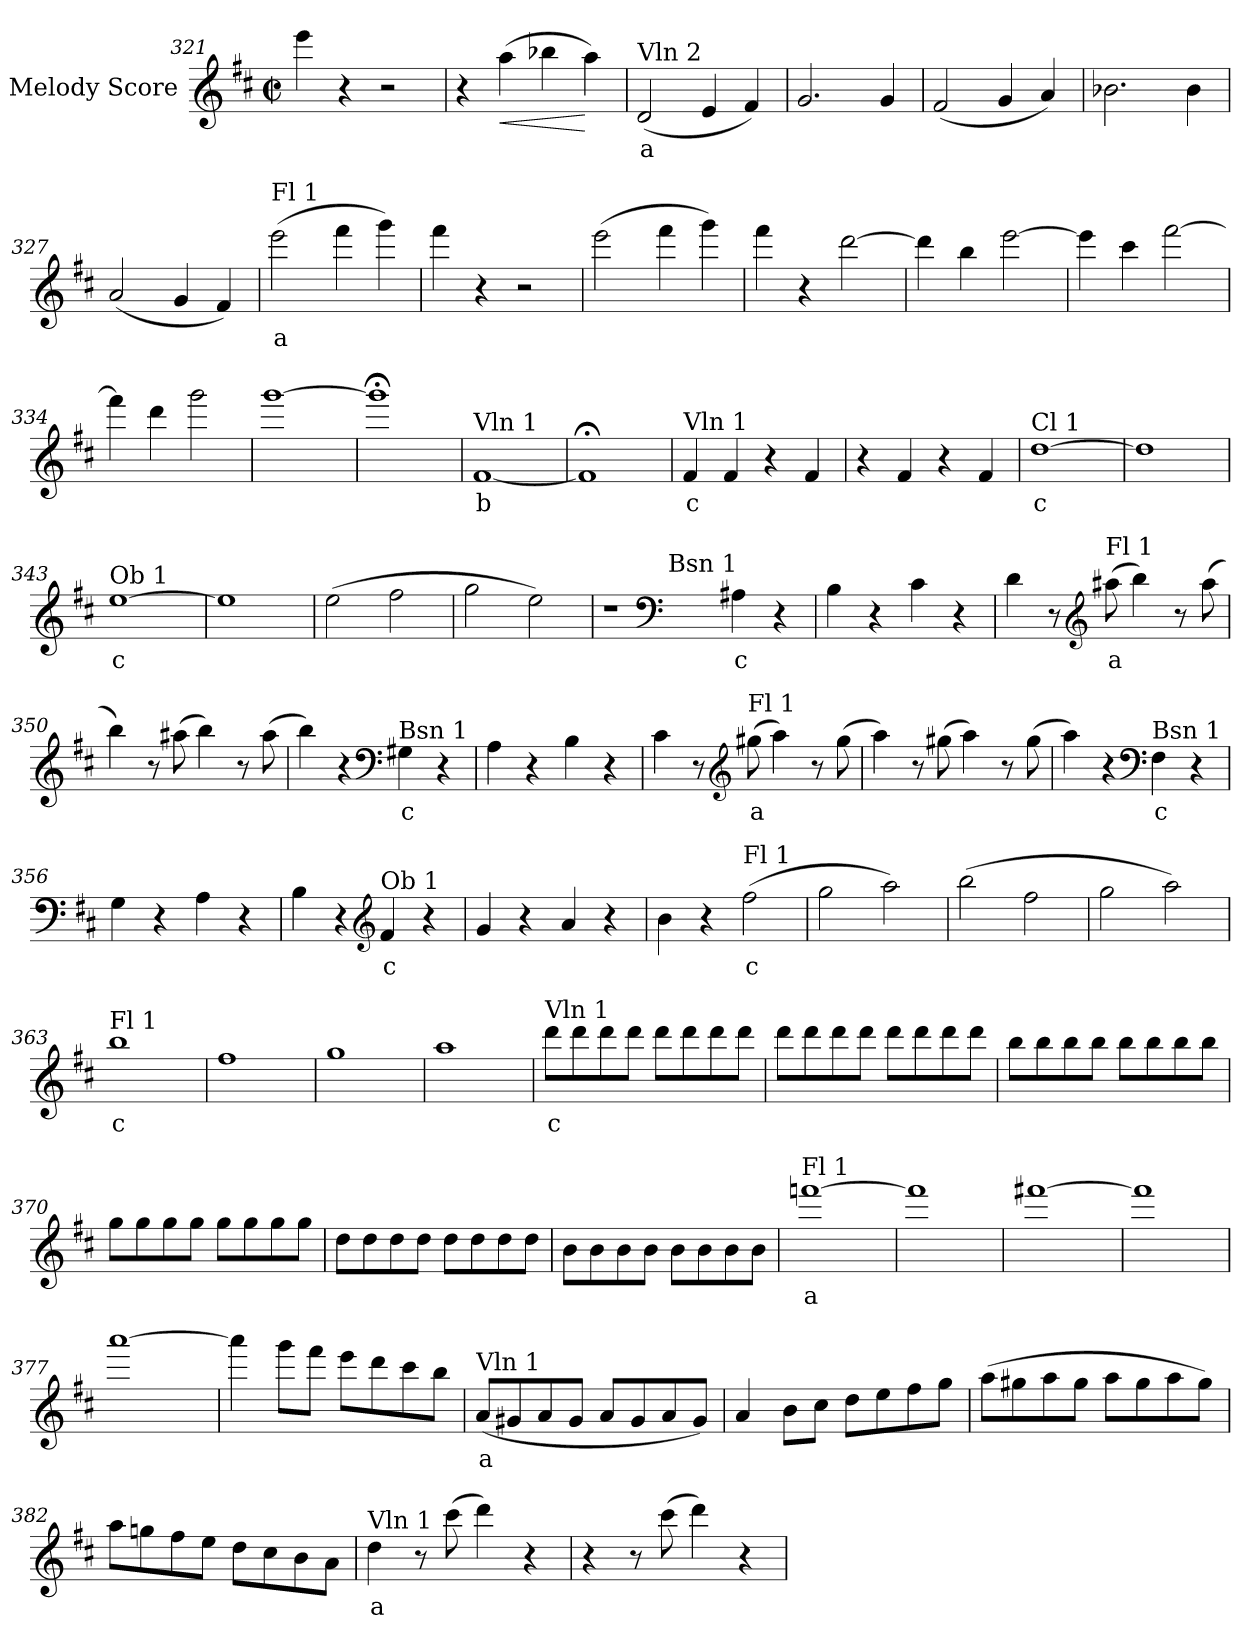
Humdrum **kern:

**kern	**text	**dynam
*part1	*part1	*part1
*staff1	*staff1	*staff1
*I"Melody Score	*	*
*clefG2	*	*
*k[f#c#]	*	*
*M2/2	*	*
*met(c|)	*	*
=321	=321	=321
4eee\	.	.
4r	.	.
2r	.	.
=322	=322	=322
4r	.	.
!	!	!LO:HP:b
(4aa\	.	<
4bb-X\	.	.
4aa\)	.	[
=323	=323	=323
!LO:TX:a:t=Vln 2	!	!
!	!LO:LY:b:color=#FF0000	!
(2d/	a	.
4e/	.	.
4f#/)	.	.
=324	=324	=324
2.g/	.	.
4g/	.	.
=325	=325	=325
(2f#/	.	.
4g/	.	.
4a/)	.	.
=326	=326	=326
2.b-X\	.	.
4b-\	.	.
=327	=327	=327
(2a/	.	.
4g/	.	.
4f#/)	.	.
=328	=328	=328
!LO:TX:a:t=Fl 1	!	!
!	!LO:LY:b:color=#FF0000	!
(2eee\	a	.
4fff#\	.	.
4ggg\)	.	.
=329	=329	=329
4fff#\	.	.
4r	.	.
2r	.	.
=330	=330	=330
(2eee\	.	.
4fff#\	.	.
4ggg\)	.	.
=331	=331	=331
4fff#\	.	.
4r	.	.
[2ddd\	.	.
=332	=332	=332
4ddd\]	.	.
4bb\	.	.
[2eee\	.	.
=333	=333	=333
4eee\]	.	.
4ccc#\	.	.
[2fff#\	.	.
=334	=334	=334
4fff#\]	.	.
4ddd\	.	.
2ggg\	.	.
=335	=335	=335
[1ggg	.	.
=336	=336	=336
1ggg;<]	.	.
=337	=337	=337
!LO:TX:a:t=Vln 1	!	!
!	!LO:LY:b:color=#FF0000	!
[1f#	b	.
=338	=338	=338
1f#;<]	.	.
=339	=339	=339
!LO:TX:a:t=Vln 1	!	!
!	!LO:LY:b:color=#FF0000	!
4f#/	c	.
4f#/	.	.
4r	.	.
4f#/	.	.
=340	=340	=340
4r	.	.
4f#/	.	.
4r	.	.
4f#/	.	.
=341	=341	=341
!LO:TX:a:t=Cl 1	!	!
!	!LO:LY:b:color=#FF0000	!
[1dd	c	.
=342	=342	=342
1dd]	.	.
=343	=343	=343
!LO:TX:a:t=Ob 1	!	!
!	!LO:LY:b:color=#FF0000	!
[1ee	c	.
=344	=344	=344
1ee]	.	.
=345	=345	=345
(2ee\	.	.
2ff#\	.	.
=346	=346	=346
2gg\	.	.
2ee\)	.	.
=347	=347	=347
*^	*	*
1r	2ryy	.	.
*clefF4	*	*	*
!	!LO:TX:a:t=Bsn 1	!	!
.	1ryy	.	.
!	!	!LO:LY:b:color=#FF0000	!
4A#X\	.	c	.
4r	.	.	.
*v	*v	*	*
=348	=348	=348
4B\	.	.
4r	.	.
4c#\	.	.
4r	.	.
=349	=349	=349
4d\	.	.
8r	.	.
*clefG2	*	*
!LO:TX:a:t=Fl 1	!	!
!	!LO:LY:b:color=#FF0000	!
(8aa#X\	a	.
4bb\)	.	.
8r	.	.
(8aa#\	.	.
=350	=350	=350
4bb\)	.	.
8r	.	.
(8aa#X\	.	.
4bb\)	.	.
8r	.	.
(8aa#\	.	.
=351	=351	=351
4bb\)	.	.
4r	.	.
*clefF4	*	*
!LO:TX:a:t=Bsn 1	!	!
!	!LO:LY:b:color=#FF0000	!
4G#X\	c	.
4r	.	.
=352	=352	=352
4A\	.	.
4r	.	.
4B\	.	.
4r	.	.
=353	=353	=353
4c#\	.	.
8r	.	.
*clefG2	*	*
!LO:TX:a:t=Fl 1	!	!
!	!LO:LY:b:color=#FF0000	!
(8gg#X\	a	.
4aa\)	.	.
8r	.	.
(8gg#\	.	.
=354	=354	=354
4aa\)	.	.
8r	.	.
(8gg#X\	.	.
4aa\)	.	.
8r	.	.
(8gg#\	.	.
=355	=355	=355
4aa\)	.	.
4r	.	.
*clefF4	*	*
!LO:TX:a:t=Bsn 1	!	!
!	!LO:LY:b:color=#FF0000	!
4F#\	c	.
4r	.	.
=356	=356	=356
4G\	.	.
4r	.	.
4A\	.	.
4r	.	.
=357	=357	=357
4B\	.	.
4r	.	.
*clefG2	*	*
!LO:TX:a:t=Ob 1	!	!
!	!LO:LY:b:color=#FF0000	!
4f#/	c	.
4r	.	.
=358	=358	=358
4g/	.	.
4r	.	.
4a/	.	.
4r	.	.
=359	=359	=359
4b\	.	.
4r	.	.
!LO:TX:a:t=Fl 1	!	!
!	!LO:LY:b:color=#FF0000	!
(2ff#\	c	.
=360	=360	=360
2gg\	.	.
2aa\)	.	.
=361	=361	=361
(2bb\	.	.
2ff#\	.	.
=362	=362	=362
2gg\	.	.
2aa\)	.	.
=363	=363	=363
!LO:TX:a:t=Fl 1	!	!
!	!LO:LY:b:color=#FF0000	!
1bb	c	.
=364	=364	=364
1ff#	.	.
=365	=365	=365
1gg	.	.
=366	=366	=366
1aa	.	.
=367	=367	=367
!LO:TX:a:t=Vln 1	!	!
!	!LO:LY:b:color=#FF0000	!
8ddd\L	c	.
8ddd\	.	.
8ddd\	.	.
8ddd\J	.	.
8ddd\L	.	.
8ddd\	.	.
8ddd\	.	.
8ddd\J	.	.
=368	=368	=368
8ddd\L	.	.
8ddd\	.	.
8ddd\	.	.
8ddd\J	.	.
8ddd\L	.	.
8ddd\	.	.
8ddd\	.	.
8ddd\J	.	.
=369	=369	=369
8bb\L	.	.
8bb\	.	.
8bb\	.	.
8bb\J	.	.
8bb\L	.	.
8bb\	.	.
8bb\	.	.
8bb\J	.	.
=370	=370	=370
8gg\L	.	.
8gg\	.	.
8gg\	.	.
8gg\J	.	.
8gg\L	.	.
8gg\	.	.
8gg\	.	.
8gg\J	.	.
=371	=371	=371
8dd\L	.	.
8dd\	.	.
8dd\	.	.
8dd\J	.	.
8dd\L	.	.
8dd\	.	.
8dd\	.	.
8dd\J	.	.
=372	=372	=372
8b\L	.	.
8b\	.	.
8b\	.	.
8b\J	.	.
8b\L	.	.
8b\	.	.
8b\	.	.
8b\J	.	.
=373	=373	=373
!LO:TX:a:t=Fl 1	!	!
!	!LO:LY:b:color=#FF0000	!
[1fffn	a	.
=374	=374	=374
1fff]	.	.
=375	=375	=375
[1fff#X	.	.
=376	=376	=376
1fff#]	.	.
=377	=377	=377
[1aaa	.	.
=378	=378	=378
4aaa\]	.	.
8ggg\L	.	.
8fff#\J	.	.
8eee\L	.	.
8ddd\	.	.
8ccc#\	.	.
8bb\J	.	.
=379	=379	=379
!LO:TX:a:t=Vln 1	!	!
!	!LO:LY:b:color=#FF0000	!
(8a/L	a	.
8g#X/	.	.
8a/	.	.
8g#/J	.	.
8a/L	.	.
8g#/	.	.
8a/	.	.
8g#/J)	.	.
=380	=380	=380
4a/	.	.
8b\L	.	.
8cc#\J	.	.
8dd\L	.	.
8ee\	.	.
8ff#\	.	.
8gg\J	.	.
=381	=381	=381
(8aa\L	.	.
8gg#X\	.	.
8aa\	.	.
8gg#\J	.	.
8aa\L	.	.
8gg#\	.	.
8aa\	.	.
8gg#\J)	.	.
=382	=382	=382
8aa\L	.	.
8ggn\	.	.
8ff#\	.	.
8ee\J	.	.
8dd\L	.	.
8cc#\	.	.
8b\	.	.
8a\J	.	.
=383	=383	=383
!LO:TX:a:t=Vln 1	!	!
!	!LO:LY:b:color=#FF0000	!
4dd\	a	.
8r	.	.
(8ccc#\	.	.
4ddd\)	.	.
4r	.	.
=384	=384	=384
4r	.	.
8r	.	.
(8ccc#\	.	.
4ddd\)	.	.
4r	.	.
=	=	=
*-	*-	*-
